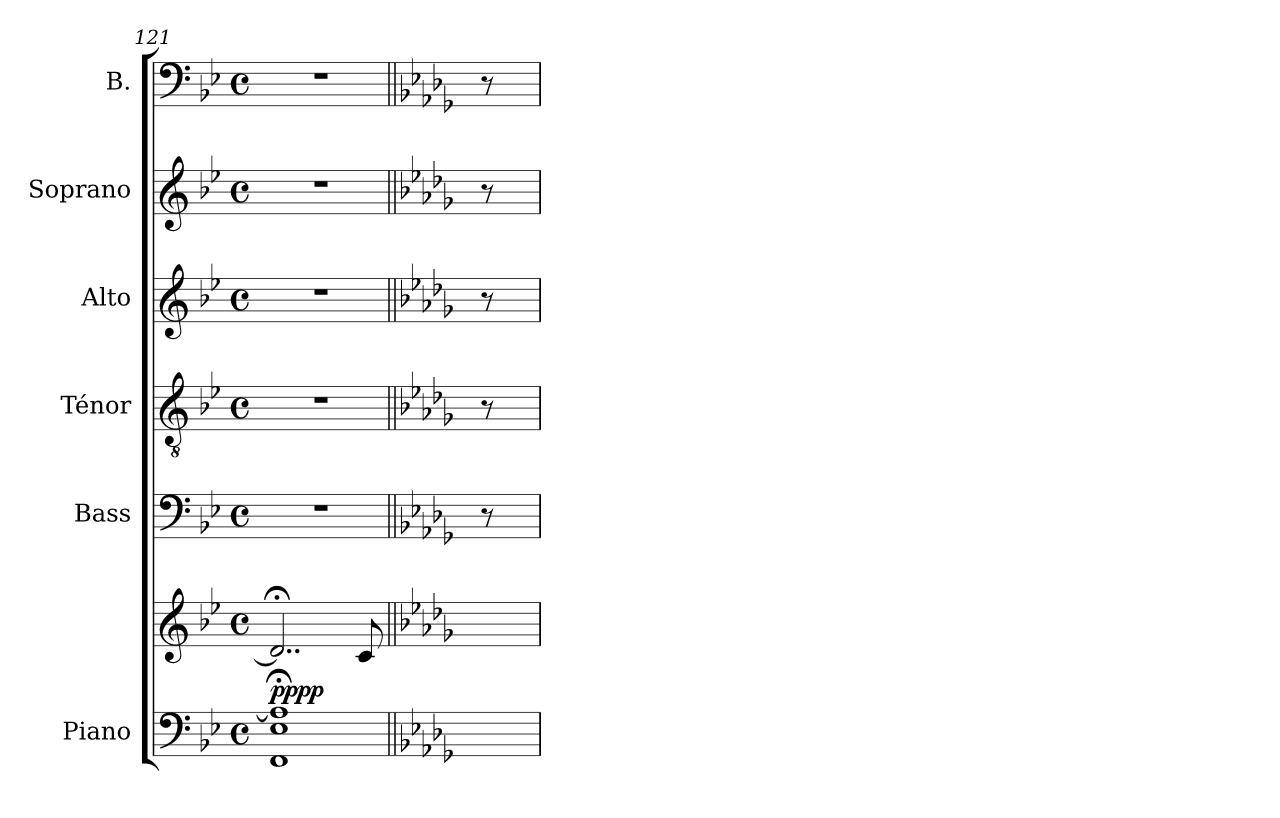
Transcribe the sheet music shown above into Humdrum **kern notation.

**kern	**kern	**dynam	**kern	**kern	**kern	**kern	**kern
*part6	*part6	*part6	*part5	*part4	*part3	*part2	*part1
*staff7	*staff6	*staff6/7	*staff5	*staff4	*staff3	*staff2	*staff1
*I"Piano	*	*	*I"Bass	*I"Ténor	*I"Alto	*I"Soprano	*I"B.
*I'Pno.	*	*	*I'B.	*I'T.	*I'A.	*I'S.	*I'B.
*clefF4	*clefG2	*	*clefF4	*clefGv2	*clefG2	*clefG2	*clefF4
*k[b-e-]	*k[b-e-]	*	*k[b-e-]	*k[b-e-]	*k[b-e-]	*k[b-e-]	*k[b-e-]
*M4/4	*M4/4	*	*M4/4	*M4/4	*M4/4	*M4/4	*M4/4
*met(c)	*met(c)	*	*met(c)	*met(c)	*met(c)	*met(c)	*met(c)
=121	=121	=121	=121	=121	=121	=121	=121
!	!	!LO:DY:a=2	!	!	!	!	!
1FF;< 1E-;< 1A];<	2..d-;</]	pppp	1r	1r	1r	1r	1r
.	8c/	.	.	.	.	.	.
=122||	=122||	=122||	=122||	=122||	=122||	=122||	=122||
*k[b-e-a-d-g-]	*k[b-e-a-d-g-]	*	*k[b-e-a-d-g-]	*k[b-e-a-d-g-]	*k[b-e-a-d-g-]	*k[b-e-a-d-g-]	*k[b-e-a-d-g-]
8ryy	8ryy	.	8r	8r	8r	8r	8r
=	=	=	=	=	=	=	=
*-	*-	*-	*-	*-	*-	*-	*-
